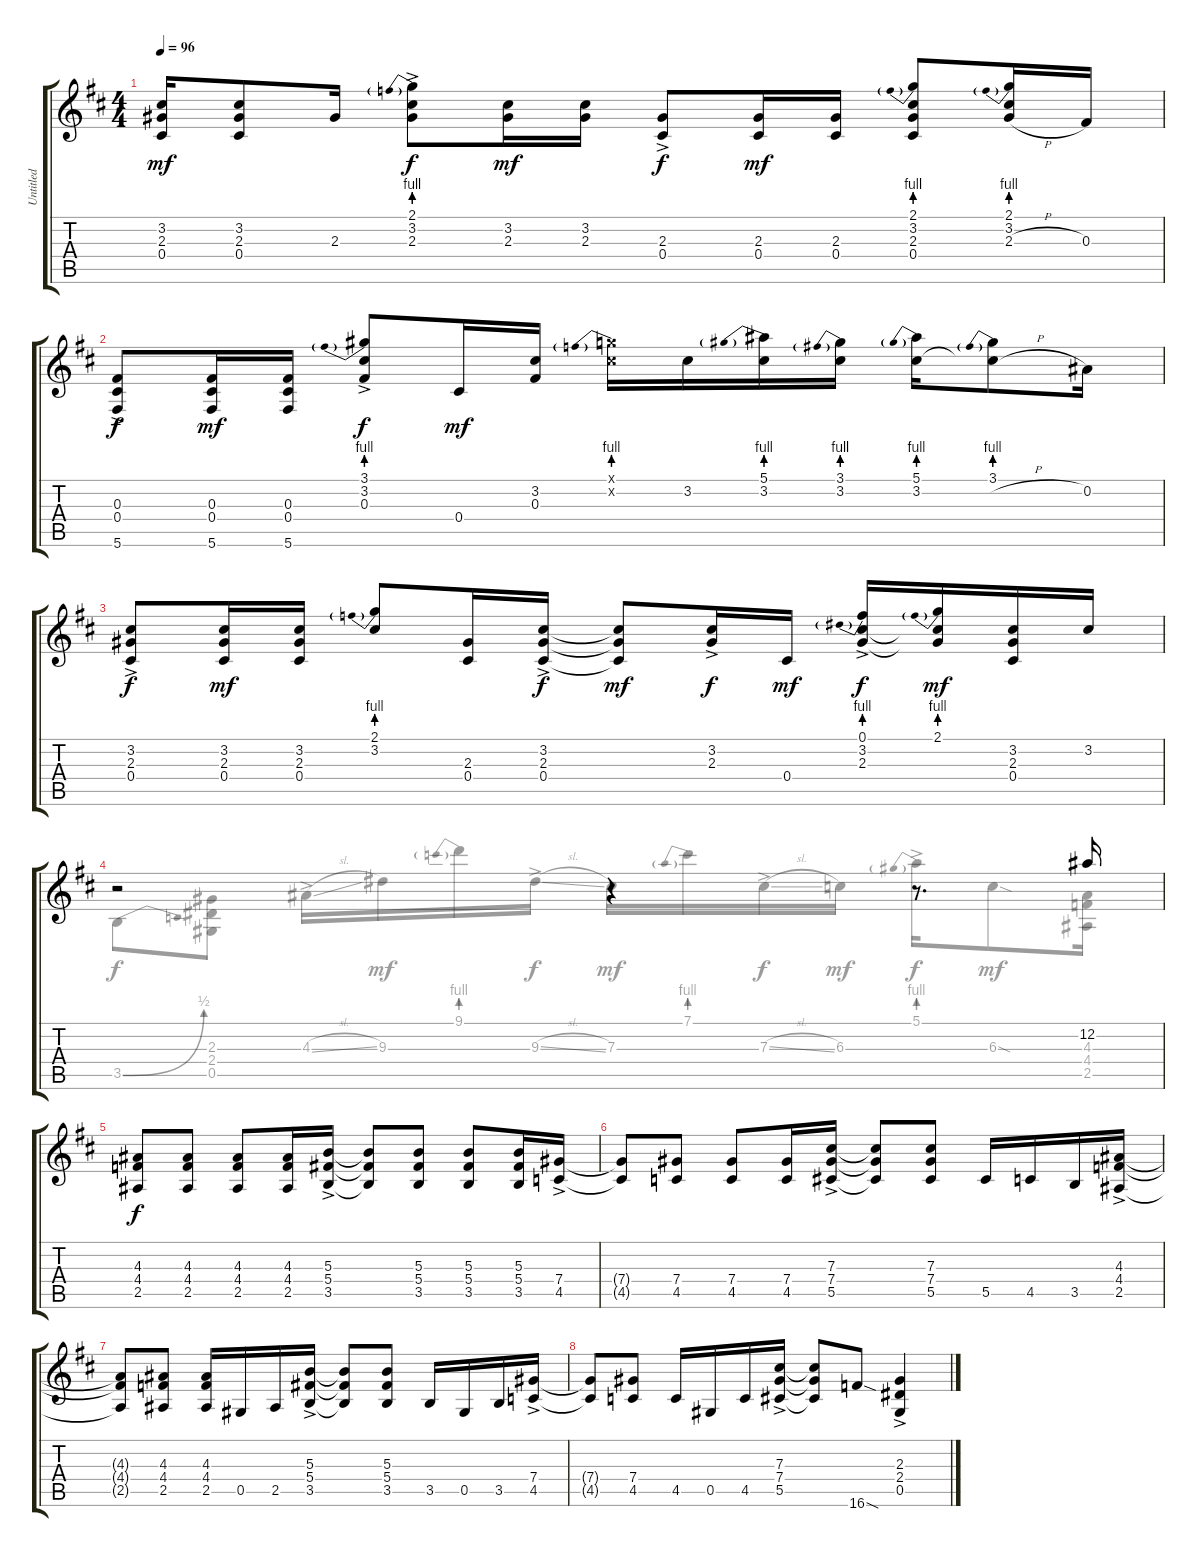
\track ("Untitled" "Untitled") {instrument distortionguitar}
\staff {score tabs}
\tuning (Eb4 Bb3 Gb3 Db3 Ab2 Db2) {hide}
\voice
\ts (4 4)
\tempo 96
\clef g2
\ks d
(3.2 2.3 0.4).16{dy mf} (3.2 2.3 0.4).8 2.3.16 (2.1{be (prebend 0 4 60 4) ac} 3.2{ac} 2.3{ac}).8{dy f} (3.2 2.3).16{dy mf} (3.2 2.3).16 (2.3{ac} 0.4{ac}).8{dy f} (2.3 0.4).16{dy mf} (2.3 0.4).16 (2.1{be (prebend 0 4 60 4)} 3.2 2.3 0.4).8 (2.1{be (prebend 0 4 60 4)} 3.2 2.3{h}).16 0.3.16 |
(0.3{ac} 0.4{ac} 5.6{ac}).8{dy f} (0.3 0.4 5.6).16{dy mf} (0.3 0.4 5.6).16 (3.1{be (prebend 0 4 60 4) ac} 3.2{ac} 0.3{ac}).8{dy f} 0.4.16{dy mf} (3.2 0.3).16 (2.1{be (prebend 0 4 60 4) x} 3.2{x}).16 3.2.16 (5.1{be (prebend 0 4 60 4)} 3.2).16 (3.1{be (prebend 0 4 60 4)} 3.2).16 (5.1{be (prebend 0 4 60 4)} 3.2).16 (3.1{be (prebend 0 4 60 4)} 3.2{h t}).8 0.2.16 |
(3.2{ac} 2.3{ac} 0.4{ac}).8{dy f} (3.2 2.3 0.4).16{dy mf} (3.2 2.3 0.4).16 (2.1{be (prebend 0 4 60 4)} 3.2).8 (2.3 0.4).16 (3.2{ac} 2.3{ac} 0.4{ac}).16{dy f} (3.2{t} 2.3{t} 0.4{t}).8{dy mf} (3.2{ac} 2.3{ac}).16{dy f} 0.4.16{dy mf} (0.1{be (prebend 0 4 60 4) ac} 3.2{ac} 2.3{ac}).16{dy f} (2.1{be (prebend 0 4 60 4)} 3.2{t} 2.3{t}).16{dy mf} (3.2 2.3 0.4).16 3.2.16 |
r.2 r.4 r.8{d} 12.2.16 |
(4.3 4.4 2.5).8{dy f} (4.3 4.4 2.5).8 (4.3 4.4 2.5).8 (4.3 4.4 2.5).16 (5.3{ac} 5.4{ac} 3.5{ac}).16 (5.3{t} 5.4{t} 3.5{t}).8 (5.3 5.4 3.5).8 (5.3 5.4 3.5).8 (5.3 5.4 3.5).16 (7.4{ac} 4.5{ac}).16 |
(7.4{t} 4.5{t}).8 (7.4 4.5).8 (7.4 4.5).8 (7.4 4.5).16 (7.3{ac} 7.4{ac} 5.5{ac}).16 (7.3{t} 7.4{t} 5.5{t}).8 (7.3 7.4 5.5).8 5.5.16 4.5.16 3.5.16 (4.3{ac} 4.4{ac} 2.5{ac}).16 |
(4.3{t} 4.4{t} 2.5{t}).8 (4.3 4.4 2.5).8 (4.3 4.4 2.5).16 0.5.16 2.5.16 (5.3{ac} 5.4{ac} 3.5{ac}).16 (5.3{t} 5.4{t} 3.5{t}).8 (5.3 5.4 3.5).8 3.5.16 0.5.16 3.5.16 (7.4{ac} 4.5{ac}).16 |
(7.4{t} 4.5{t}).8 (7.4 4.5).8 4.5.16 0.5.16 4.5.16 (7.3{ac} 7.4{ac} 5.5{ac}).16 (7.3{t} 7.4{t} 5.5{t}).8 16.6{sod}.8 (2.3{ac} 2.4{ac} 0.5{ac}).4
\voice
\clef g2
\ottava regular
\simile none
\ks d
|
|
|
3.5{be (bend 0 0 60 2)}.8 (2.3 2.4 0.5).8 4.3{sl ac}.16{dy f} 9.3.16{dy mf} 9.1{be (prebend 0 4 60 4)}.16 9.3{sl ac}.16{dy f} 7.3.16{dy mf} 7.1{be (prebend 0 4 60 4)}.16 7.3{sl ac}.16{dy f} 6.3.16{dy mf} 5.1{be (prebend 0 4 60 4) ac}.16{dy f} 6.3{sod}.8{dy mf} (4.3 4.4 2.5).16 |
|
|
|
